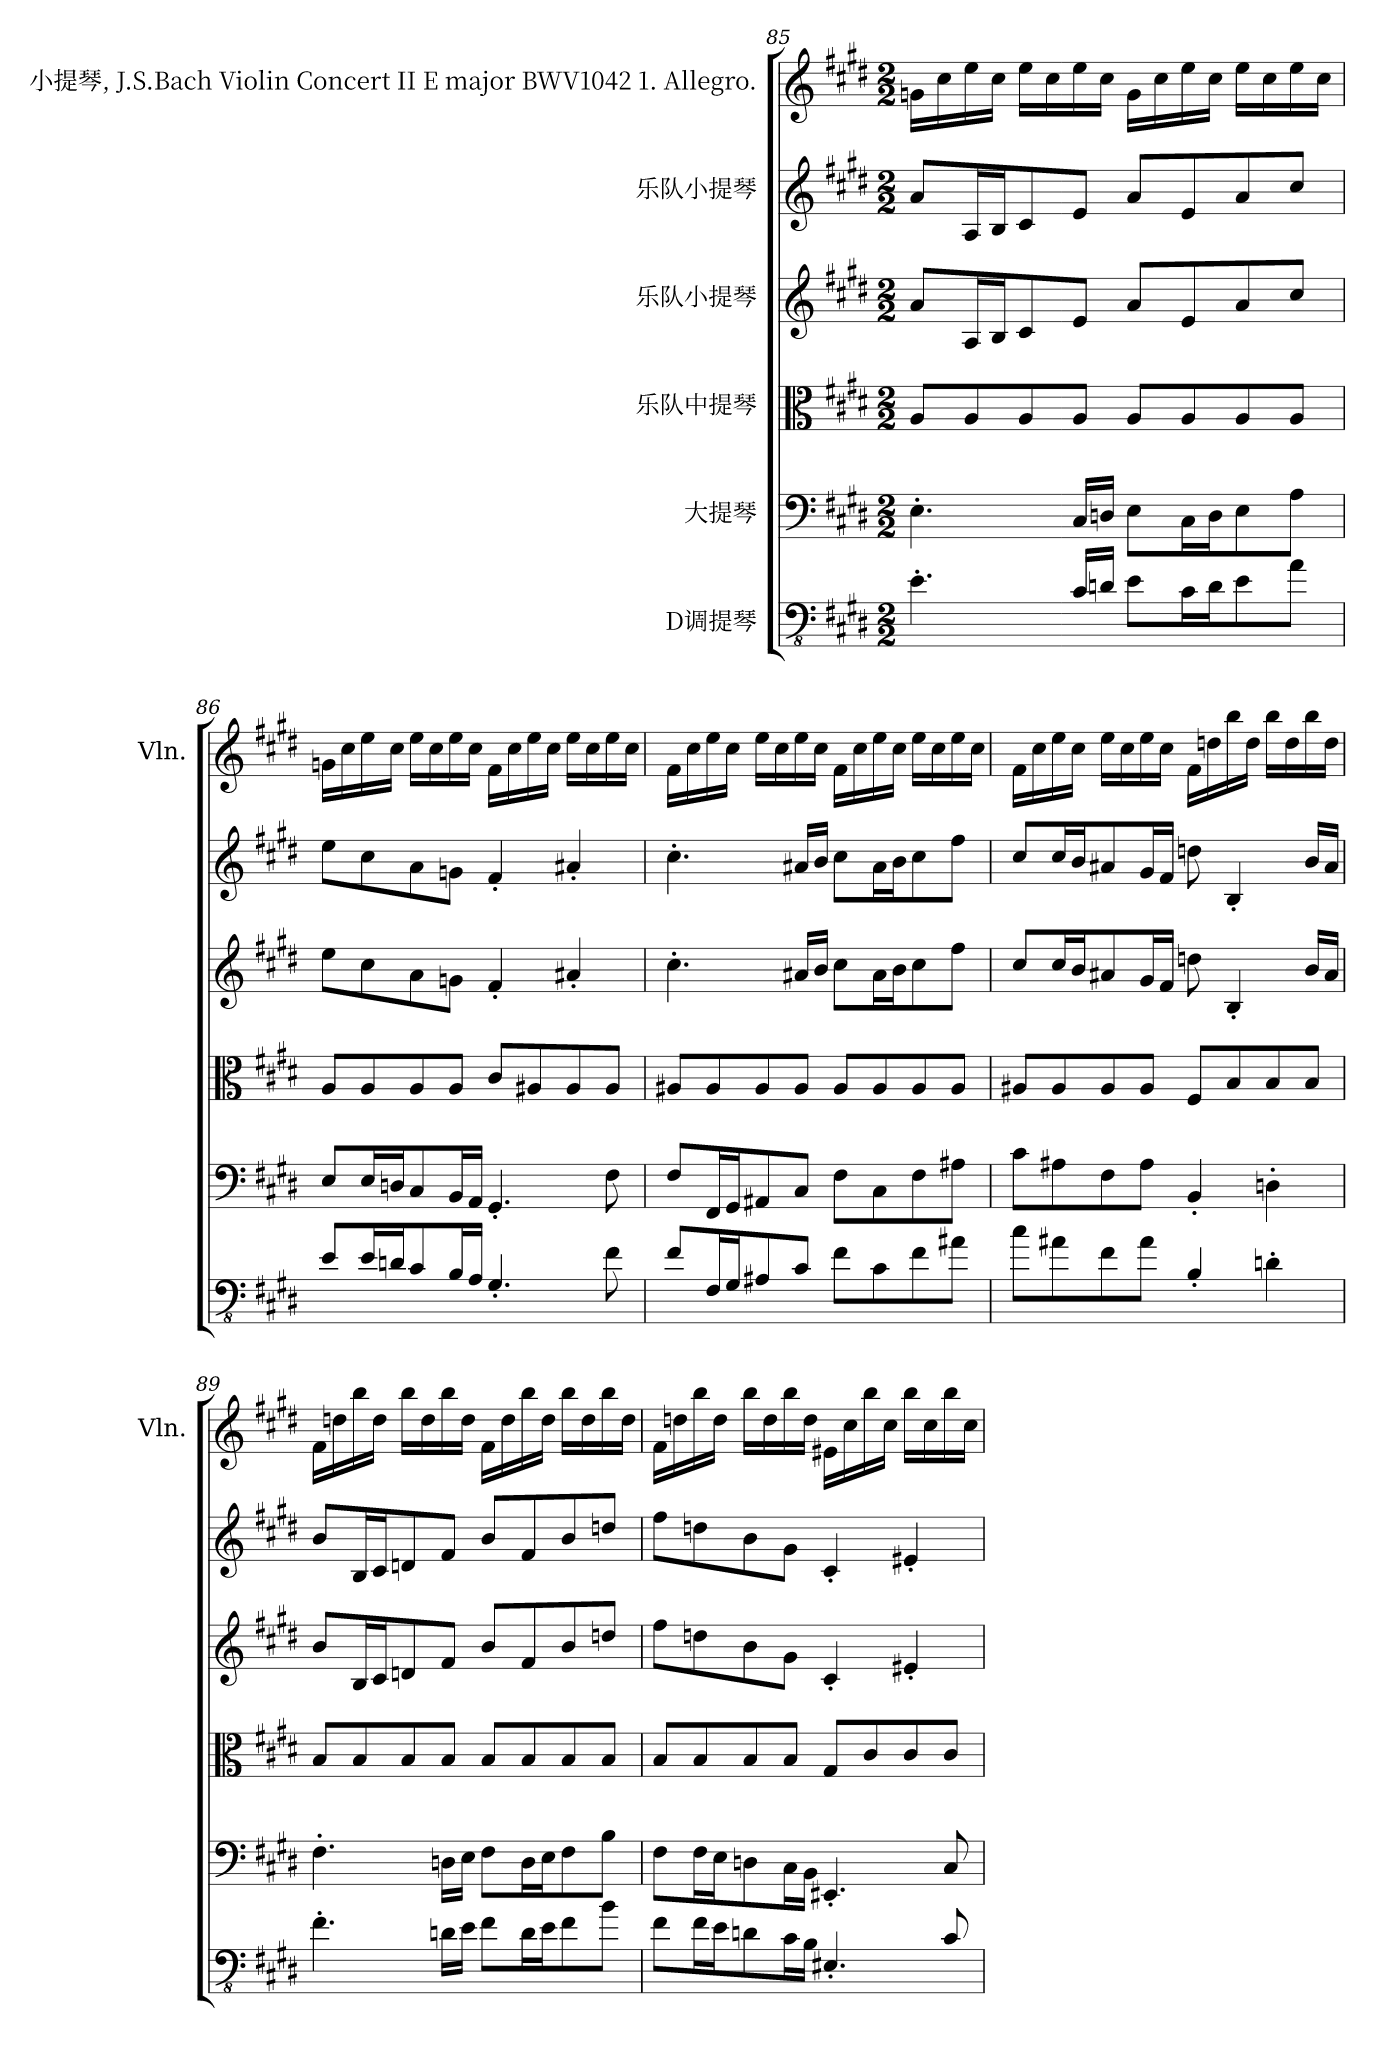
**kern	**kern	**kern	**kern	**kern	**kern
*part6	*part5	*part4	*part3	*part2	*part1
*staff6	*staff5	*staff4	*staff3	*staff2	*staff1
*I"D调提琴	*I"大提琴	*I"乐队中提琴	*I"乐队小提琴	*I"乐队小提琴	*I"小提琴, J.S.Bach Violin Concert II E major BWV1042 1. Allegro.
*	*	*	*	*	*I'Vln.
!!LO:LB:g=z
*clefFv4	*clefF4	*clefC3	*clefG2	*clefG2	*clefG2
*ITrd7c12	*	*	*	*	*
*k[f#c#g#d#]	*k[f#c#g#d#]	*k[f#c#g#d#]	*k[f#c#g#d#]	*k[f#c#g#d#]	*k[f#c#g#d#]
*M2/2	*M2/2	*M2/2	*M2/2	*M2/2	*M2/2
=85	=85	=85	=85	=85	=85
4.EE'\	4.E'\	8A/L	8a/L	8a/L	16gn\LL
.	.	.	.	.	16cc#\
.	.	8A/	16A/L	16A/L	16ee\
.	.	.	16B/J	16B/J	16cc#\JJ
.	.	8A/	8c#/	8c#/	16ee\LL
.	.	.	.	.	16cc#\
16CC#/LL	16C#/LL	8A/J	8e/J	8e/J	16ee\
16DDn/JJ	16Dn/JJ	.	.	.	16cc#\JJ
8EE\L	8E\L	8A/L	8a/L	8a/L	16g\LL
.	.	.	.	.	16cc#\
16CC#\L	16C#\L	8A/	8e/	8e/	16ee\
16DD\J	16D\J	.	.	.	16cc#\JJ
8EE\	8E\	8A/	8a/	8a/	16ee\LL
.	.	.	.	.	16cc#\
8AA\J	8A\J	8A/J	8cc#/J	8cc#/J	16ee\
.	.	.	.	.	16cc#\JJ
=86	=86	=86	=86	=86	=86
8EE/L	8E/L	8A/L	8ee\L	8ee\L	16gn\LL
.	.	.	.	.	16cc#\
16EE/L	16E/L	8A/	8cc#\	8cc#\	16ee\
16DDn/J	16Dn/J	.	.	.	16cc#\JJ
8CC#/	8C#/	8A/	8a\	8a\	16ee\LL
.	.	.	.	.	16cc#\
16BBB/L	16BB/L	8A/J	8gn\J	8gn\J	16ee\
16AAA/JJ	16AA/JJ	.	.	.	16cc#\JJ
4.GGG#'/	4.GG#'/	8c#/L	4f#'/	4f#'/	16f#\LL
.	.	.	.	.	16cc#\
.	.	8A#X/	.	.	16ee\
.	.	.	.	.	16cc#\JJ
.	.	8A#/	4a#X'/	4a#X'/	16ee\LL
.	.	.	.	.	16cc#\
8FF#\	8F#\	8A#/J	.	.	16ee\
.	.	.	.	.	16cc#\JJ
!!LO:PB:g=z
=87	=87	=87	=87	=87	=87
8FF#/L	8F#/L	8A#X/L	4.cc#'\	4.cc#'\	16f#\LL
.	.	.	.	.	16cc#\
16FFF#/L	16FF#/L	8A#/	.	.	16ee\
16GGG#/J	16GG#/J	.	.	.	16cc#\JJ
8AAA#X/	8AA#X/	8A#/	.	.	16ee\LL
.	.	.	.	.	16cc#\
8CC#/J	8C#/J	8A#/J	16a#X/LL	16a#X/LL	16ee\
.	.	.	16b/JJ	16b/JJ	16cc#\JJ
8FF#\L	8F#\L	8A#/L	8cc#\L	8cc#\L	16f#\LL
.	.	.	.	.	16cc#\
8CC#\	8C#\	8A#/	16a#\L	16a#\L	16ee\
.	.	.	16b\J	16b\J	16cc#\JJ
8FF#\	8F#\	8A#/	8cc#\	8cc#\	16ee\LL
.	.	.	.	.	16cc#\
8AA#X\J	8A#X\J	8A#/J	8ff#\J	8ff#\J	16ee\
.	.	.	.	.	16cc#\JJ
=88	=88	=88	=88	=88	=88
8C#\L	8c#\L	8A#X/L	8cc#/L	8cc#/L	16f#\LL
.	.	.	.	.	16cc#\
8AA#X\	8A#X\	8A#/	16cc#/L	16cc#/L	16ee\
.	.	.	16b/J	16b/J	16cc#\JJ
8FF#\	8F#\	8A#/	8a#X/	8a#X/	16ee\LL
.	.	.	.	.	16cc#\
8AA#\J	8A#\J	8A#/J	16g#/L	16g#/L	16ee\
.	.	.	16f#/JJ	16f#/JJ	16cc#\JJ
4BBB'/	4BB'/	8F#/L	8ddn\	8ddn\	16f#\LL
.	.	.	.	.	16ddn\
.	.	8B/	4B'/	4B'/	16bb\
.	.	.	.	.	16dd\JJ
4DDn'\	4Dn'\	8B/	.	.	16bb\LL
.	.	.	.	.	16dd\
.	.	8B/J	16b/LL	16b/LL	16bb\
.	.	.	16a#/JJ	16a#/JJ	16dd\JJ
!!LO:LB:g=z
=89	=89	=89	=89	=89	=89
4.FF#'\	4.F#'\	8B/L	8b/L	8b/L	16f#\LL
.	.	.	.	.	16ddn\
.	.	8B/	16B/L	16B/L	16bb\
.	.	.	16c#/J	16c#/J	16dd\JJ
.	.	8B/	8dn/	8dn/	16bb\LL
.	.	.	.	.	16dd\
16DDn\LL	16Dn\LL	8B/J	8f#/J	8f#/J	16bb\
16EE\JJ	16E\JJ	.	.	.	16dd\JJ
8FF#\L	8F#\L	8B/L	8b/L	8b/L	16f#\LL
.	.	.	.	.	16dd\
16DD\L	16D\L	8B/	8f#/	8f#/	16bb\
16EE\J	16E\J	.	.	.	16dd\JJ
8FF#\	8F#\	8B/	8b/	8b/	16bb\LL
.	.	.	.	.	16dd\
8BB\J	8B\J	8B/J	8ddn/J	8ddn/J	16bb\
.	.	.	.	.	16dd\JJ
=90	=90	=90	=90	=90	=90
8FF#\L	8F#\L	8B/L	8ff#\L	8ff#\L	16f#\LL
.	.	.	.	.	16ddn\
16FF#\L	16F#\L	8B/	8ddn\	8ddn\	16bb\
16EE\J	16E\J	.	.	.	16dd\JJ
8DDn\	8Dn\	8B/	8b\	8b\	16bb\LL
.	.	.	.	.	16dd\
16CC#\L	16C#\L	8B/J	8g#\J	8g#\J	16bb\
16BBB\JJ	16BB\JJ	.	.	.	16dd\JJ
4.EEE#X'/	4.EE#X'/	8G#/L	4c#'/	4c#'/	16e#X\LL
.	.	.	.	.	16cc#\
.	.	8c#/	.	.	16bb\
.	.	.	.	.	16cc#\JJ
.	.	8c#/	4e#X'/	4e#X'/	16bb\LL
.	.	.	.	.	16cc#\
8CC#/	8C#/	8c#/J	.	.	16bb\
.	.	.	.	.	16cc#\JJ
=	=	=	=	=	=
*-	*-	*-	*-	*-	*-
